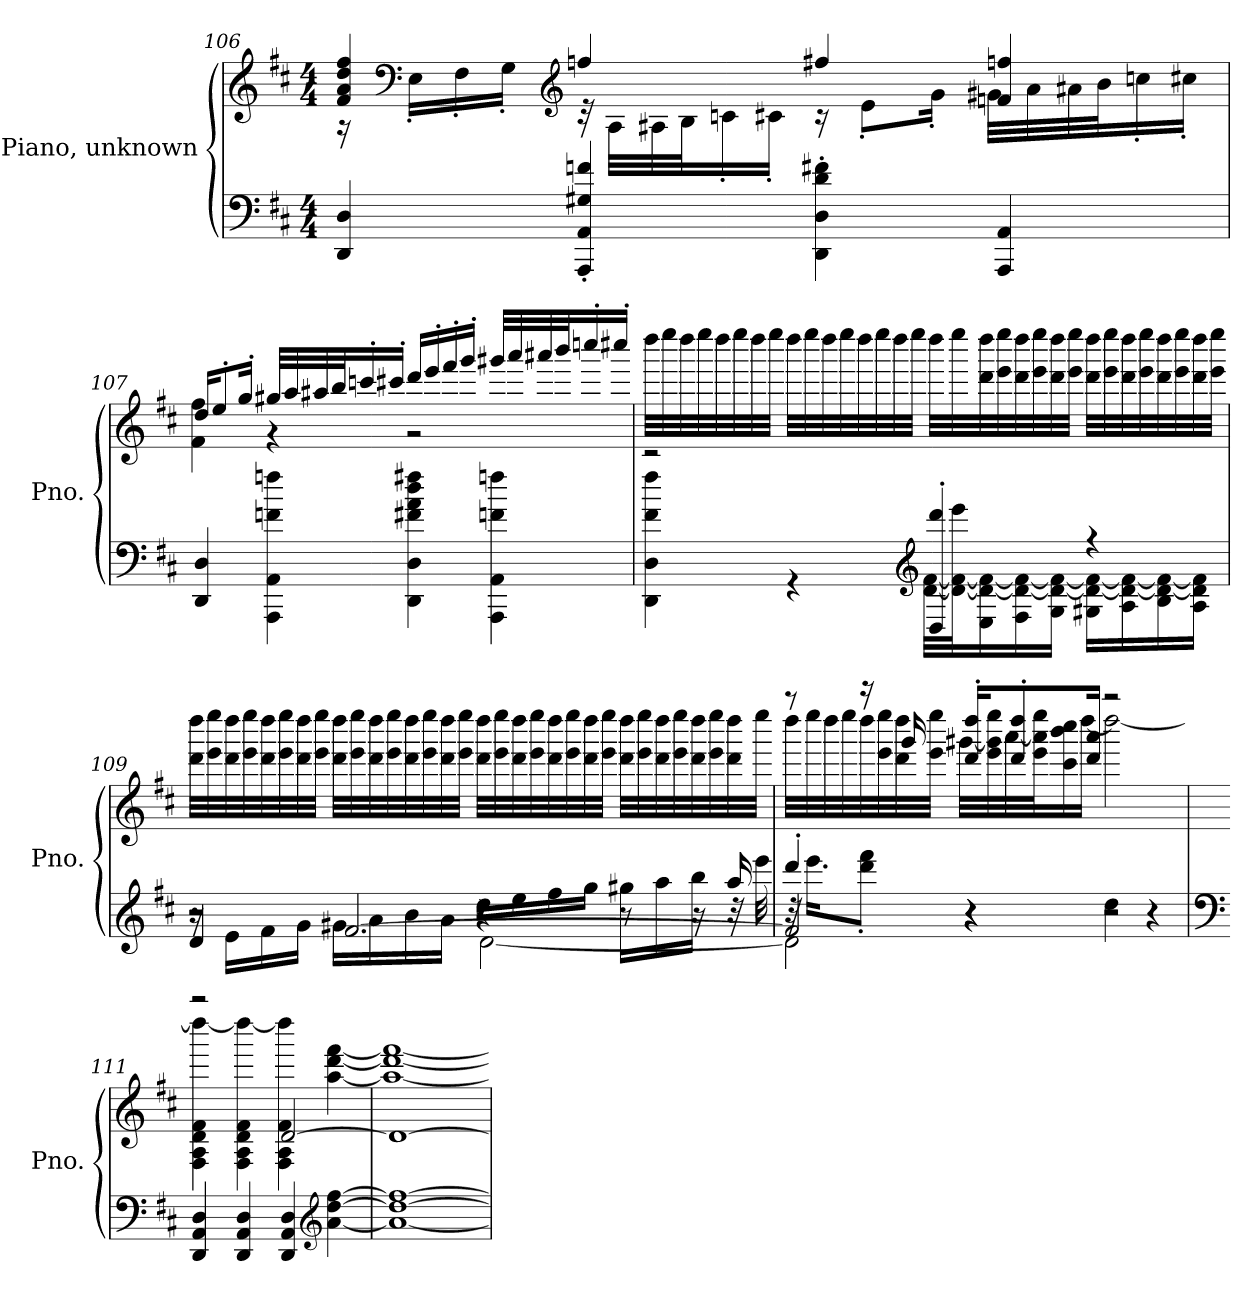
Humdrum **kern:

**kern	**kern
*part1	*part1
*staff2	*staff1
*I"Piano, unknown	*
*I'Pno.	*
!!LO:PB:g=z
*clefF4	*clefG2
*k[f#c#]	*k[f#c#]
*M4/4	*M4/4
=106	=106
*	*^
4DD/ 4D/	4f#/ 4a/ 4dd/ 4ff#/	16r
*	*clefF4	*
.	.	16E'\LL
.	.	16F#'\
.	.	16G'\JJ
*	*clefG2	*
4AAA/' 4AA/' 4G#X/' 4fn/'	4ffn/	32r
.	.	32A\LLL
.	.	32A#X\
.	.	32B\J
.	.	16cn'\
.	.	16c#X'\JJ
4DD\' 4D\' 4d\' 4f#X\'	4ff#X/	16r
.	.	8e'\L
.	.	16g'\Jk
4AAA/ 4AA/	4fn/ 4ffn/	32g#X\LLL
.	.	32a\
.	.	32a#X\
.	.	32b\J
.	.	16ccn'\
.	.	16cc#X'\JJ
!!LO:LB:g=z	!!
=107	=107	=107
4DD/ 4D/	16dd/KL	4f#\ 4ff#\
.	8ee'/	.
.	16gg'/Jk	.
4AAA\ 4AA\ 4fn\ 4ffn\	32gg#X/LLL	4r
.	32aa/	.
.	32aa#X/	.
.	32bb/J	.
.	16cccn'/	.
.	16ccc#X'/JJ	.
4DD\ 4D\ 4f#X\ 4a\ 4dd\ 4ff#X\	16ddd/LL	2r
.	16eee'/	.
.	16fff#'/	.
.	16ggg'/JJ	.
4AAA\ 4AA\ 4fn\ 4ffn\	32ggg#X/LLL	.
.	32aaa/	.
.	32aaa#X/	.
.	32bbb/J	.
.	16ccccn'/	.
.	16cccc#X'/JJ	.
*	*v	*v
!!LO:LB:g=z
=108	=108
*^	*
2r	4DD\ 4D\ 4f#\ 4ff#\	32dddd\LLL
.	.	32eeee\
.	.	32dddd\
.	.	32eeee\
.	.	32dddd\
.	.	32eeee\
.	.	32dddd\
.	.	32eeee\JJJ
.	4r	32dddd\LLL
.	.	32eeee\
.	.	32dddd\
.	.	32eeee\
.	.	32dddd\
.	.	32eeee\
.	.	32dddd\
.	.	32eeee\JJJ
*clefG2	*	*
4D/' 4ddd/'	[32d\ [32f#\LLL	32dddd\LLL
.	32d\_ 32f#\_ 32eee\J	32eeee\
.	16E\ 16d\_ 16f#\_	32ddd\ 32dddd\
.	.	32eee\ 32eeee\
.	16F#\ 16d\_ 16f#\_	32ddd\ 32dddd\
.	.	32eee\ 32eeee\
.	16G\ 16d\_ 16f#\_JJ	32ddd\ 32dddd\
.	.	32eee\ 32eeee\JJJ
4r	16G#X\ 16d\_ 16f#\_LL	32ddd\ 32dddd\LLL
.	.	32eee\ 32eeee\
.	16A\ 16d\_ 16f#\_	32ddd\ 32dddd\
.	.	32eee\ 32eeee\
.	16B\ 16d\_ 16f#\_	32ddd\ 32dddd\
.	.	32eee\ 32eeee\
.	16A\ 16d\] 16f#\]JJ	32ddd\ 32dddd\
.	.	32eee\ 32eeee\JJJ
!!LO:LB:g=z
=109	=109	=109
*^	*^	*
2r	16r	4d/	2r	32ddd\ 32dddd\LLL
.	.	.	.	32eee\ 32eeee\
.	16e\LL	.	.	32ddd\ 32dddd\
.	.	.	.	32eee\ 32eeee\
.	16f#\	.	.	32ddd\ 32dddd\
.	.	.	.	32eee\ 32eeee\
.	16g\JJ	.	.	32ddd\ 32dddd\
.	.	.	.	32eee\ 32eeee\JJJ
.	16g#X\LL	[2.f#/	.	32ddd\ 32dddd\LLL
.	.	.	.	32eee\ 32eeee\
.	16a\	.	.	32ddd\ 32dddd\
.	.	.	.	32eee\ 32eeee\
.	16b\	.	.	32ddd\ 32dddd\
.	.	.	.	32eee\ 32eeee\
.	16a\JJ	.	.	32ddd\ 32dddd\
.	.	.	.	32eee\ 32eeee\JJJ
4r	16dd\LL	.	[2d\	32ddd\ 32dddd\LLL
.	.	.	.	32eee\ 32eeee\
.	16ee\	.	.	32ddd\ 32dddd\
.	.	.	.	32eee\ 32eeee\
.	16ff#\	.	.	32ddd\ 32dddd\
.	.	.	.	32eee\ 32eeee\
.	16gg\JJ	.	.	32ddd\ 32dddd\
.	.	.	.	32eee\ 32eeee\JJJ
8r	16gg#X\LL	.	.	32ddd\ 32dddd\LLL
.	.	.	.	32eee\ 32eeee\
.	16aa\	.	.	32ddd\ 32dddd\
.	.	.	.	32eee\ 32eeee\
16r	16bb\JJ	.	.	32ddd\ 32dddd\
.	.	.	.	32eee\ 32eeee\
16aa/	32r	.	.	32ddd\ 32dddd\
.	32eee\	.	.	32eeee\JJJ
!!LO:LB:g=z
=110	=110	=110	=110	=110
*	*	*	*	*^
4ddd'/	32r	2f#/]	2d\]	8r	32dddd\LLL
.	16.eee\KL	.	.	.	32eeee\
.	.	.	.	.	32dddd\
.	.	.	.	.	32eeee\
.	8ddd\' 8fff#\'J	.	.	16r	32dddd\
.	.	.	.	.	32eee\ 32eeee\
.	.	.	.	16ggg/	32ddd\ 32dddd\
.	.	.	.	.	32eee\ 32eeee\JJJ
4r	4r	.	.	16ddd/' 16dddd/'KL	[32ggg#X\LLL
.	.	.	.	.	32eee\ 32ggg#\] 32eeee\
.	.	.	.	8ddd/' 8dddd/'	[32aaa\
.	.	.	.	.	32eee\ 32aaa\] 32eeee\J
.	.	.	.	.	16ccc#\ 16bbb\ 16cccc#\
.	.	.	.	16ddd/ 16aaa/Jk	[16dddd\JJ
2r	4dd\	2r	2r	2r	2dddd\_
.	4r	.	.	.	.
*v	*v	*v	*v	*	*
=111	=111	=111
*clefF4	*	*
4DD/ 4AA/ 4D/	2r	4F#\ 4A\ 4d\ 4f#\ 4dddd\_
4DD/ 4AA/ 4D/	.	4F#\ 4A\ 4d\ 4f#\ 4dddd\_
4DD/ 4AA/ 4D/	[2d/	4F#\ 4A\ 4f#\ 4dddd\]
*clefG2	*	*
[4a\ [4dd\ [4ff#\	.	[4aa\ [4ddd\ [4fff#\
=112	=112	=112
1a_ 1dd_ 1ff#_	1d_	1aa_ 1ddd_ 1fff#_
*	*v	*v
=	=
*-	*-
